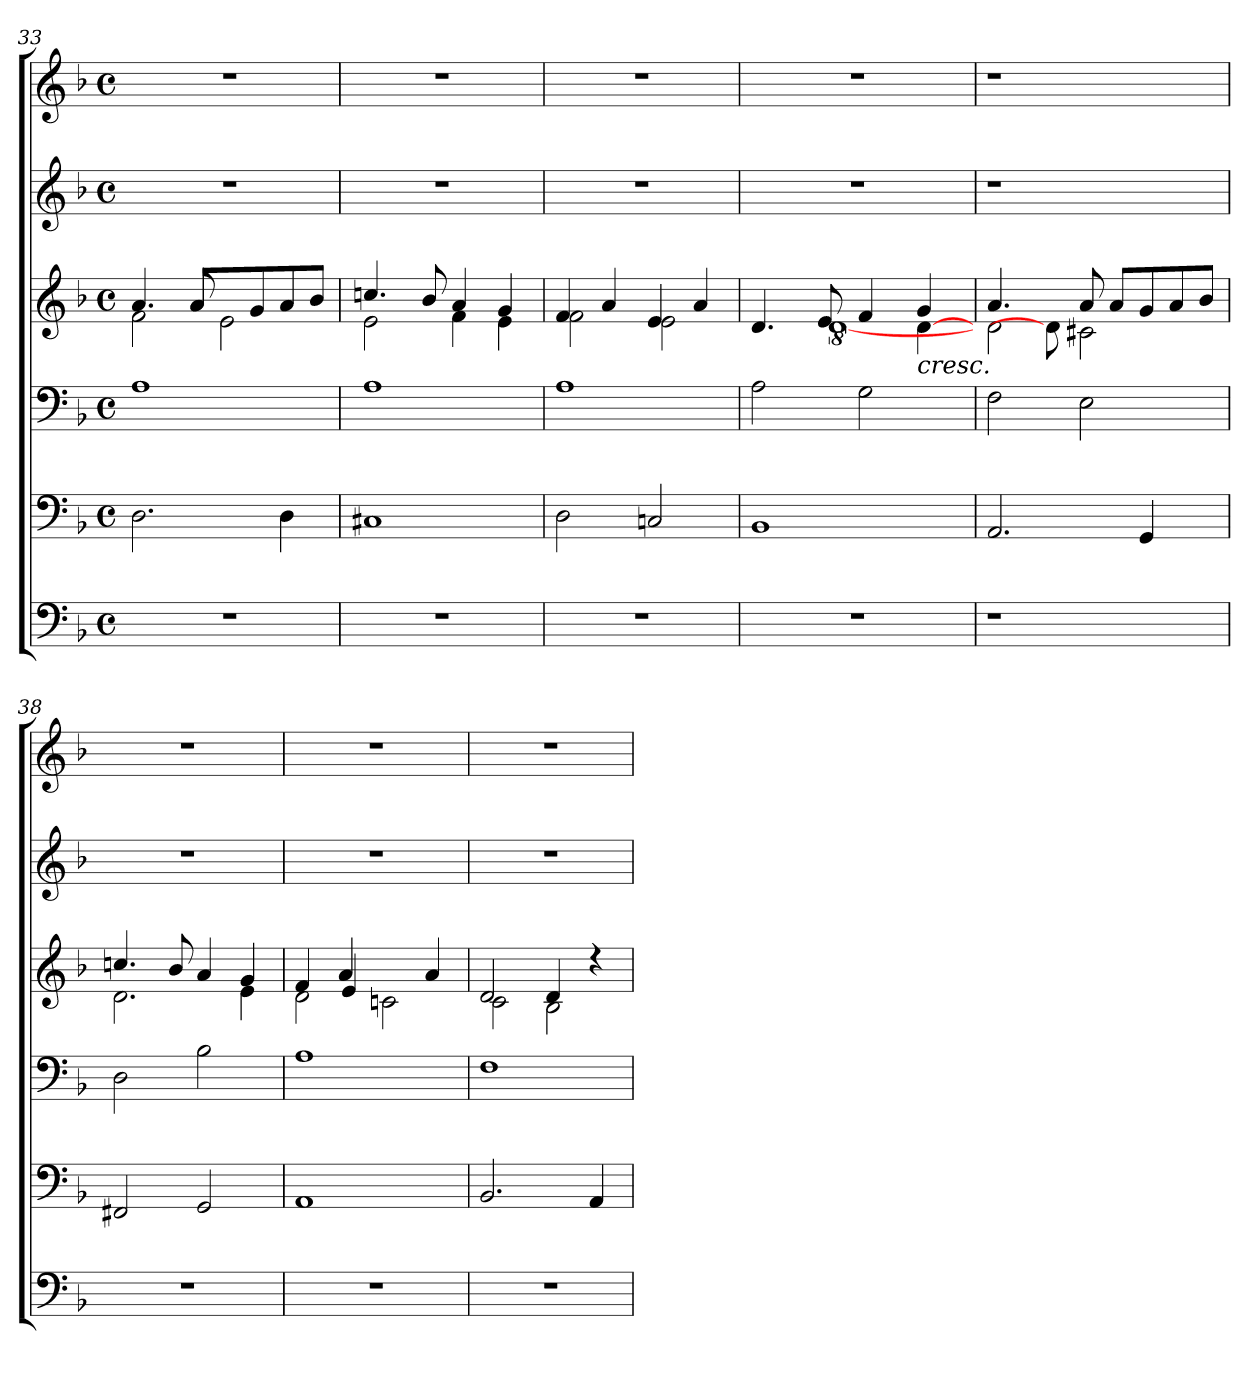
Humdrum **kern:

**kern	**kern	**kern	**kern	**dynam	**kern	**kern
*part4	*part3	*part2	*part2	*part2	*part1	*part1
*staff6	*staff5	*staff4	*staff3	*staff3/4	*staff2	*staff1
!!LO:PB:g=z
*clefF4	*clefF4	*clefF4	*clefG2	*	*clefG2	*clefG2
*k[b-]	*k[b-]	*k[b-]	*k[b-]	*	*k[b-]	*k[b-]
*F:	*F:	*F:	*F:	*	*F:	*F:
*M4/4	*M4/4	*M4/4	*M4/4	*	*M4/4	*M4/4
*met(c)	*met(c)	*met(c)	*met(c)	*	*met(c)	*met(c)
=33	=33	=33	=33	=33	=33	=33
*	*	*	*^	*	*	*
*	*	*	*	*^	*	*	*
1r	2.D\	1A	2f\	4.a/	4.ryy	.	1r	1r
.	.	.	.	8a/	8a/L	.	.	.
.	.	.	2ryy	2e\	8ryy	.	.	.
.	.	.	.	.	8g/	.	.	.
.	4D\	.	.	.	8a/	.	.	.
.	.	.	.	.	8b-/J	.	.	.
*	*	*	*	*v	*v	*	*	*
=34	=34	=34	=34	=34	=34	=34	=34
1r	1C#X	1A	2e\	4.ccn/	.	1r	1r
.	.	.	.	8b-/	.	.	.
.	.	.	4a/	4f\	.	.	.
.	.	.	4e\	4g/	.	.	.
=35	=35	=35	=35	=35	=35	=35	=35
1r	2D\	1A	4f/	2f\	.	1r	1r
.	.	.	4a/	.	.	.	.
.	2Cn/	.	4e/	2e\	.	.	.
.	.	.	4a/	.	.	.	.
=36	=36	=36	=36	=36	=36	=36	=36
*	*	*	*^	*^	*	*	*
1r	1BB-	2A\	8.ryy	4.d/	4.ryy	2.ryy	.	1r	1r
.	.	.	2ryy	.	.	.	.	.	.
.	.	.	.	[8%5d\	8e/	.	.	.	.
.	.	2G\	.	.	4f/	.	[	.	.
.	.	.	4ryy	.	.	.	.	.	.
!	!	!	!	!	!	!	!LO:HP:b	!	!
.	.	.	.	.	[<4d\	4g/	<	.	.
.	.	.	16ryy	.	.	.	.	.	.
*	*	*	*	*v	*v	*v	*	*	*
=37	=37	=37	=37	=37	=37	=37	=37
1r	2.AA/	2F\	2d\	4.a/	.	1r	1r
.	.	.	.	8d\]	.	.	.
.	.	2E\	2c#X\	8a/	.	.	.
.	.	.	.	8a/L	.	.	.
.	4GG/	.	.	8g/	.	.	.
.	.	.	.	8a/	.	.	.
8ryy	8ryy	8ryy	8ryy	8b-/J	.	8ryy	8ryy
!!LO:LB:g=z
=38	=38	=38	=38	=38	=38	=38	=38
1r	2FF#X/	2D\	2.d\	4.ccn/	.	1r	1r
.	.	.	.	8b-/	.	.	.
.	2GG/	2B-\	.	4a/	.	.	.
.	.	.	4e\	4g/	.	.	.
=39	=39	=39	=39	=39	=39	=39	=39
*	*	*	*	*^	*	*	*
1r	1AA	1A	2d\	4f/	4ryy	.	1r	1r
.	.	.	.	4a/	4e/	.	.	.
.	.	.	2ryy	2cn\	4ryy	.	.	.
.	.	.	.	.	4a/	.	.	.
*	*	*	*	*v	*v	*	*	*
=40	=40	=40	=40	=40	=40	=40	=40
1r	2.BB-/	1F	2d/	2c\	.	1r	1r
.	.	.	4d/	2B-\	.	.	.
.	4AA/	.	4rdd	.	.	.	.
*	*	*	*v	*v	*	*	*
=	=	=	=	=	=	=
*-	*-	*-	*-	*-	*-	*-
